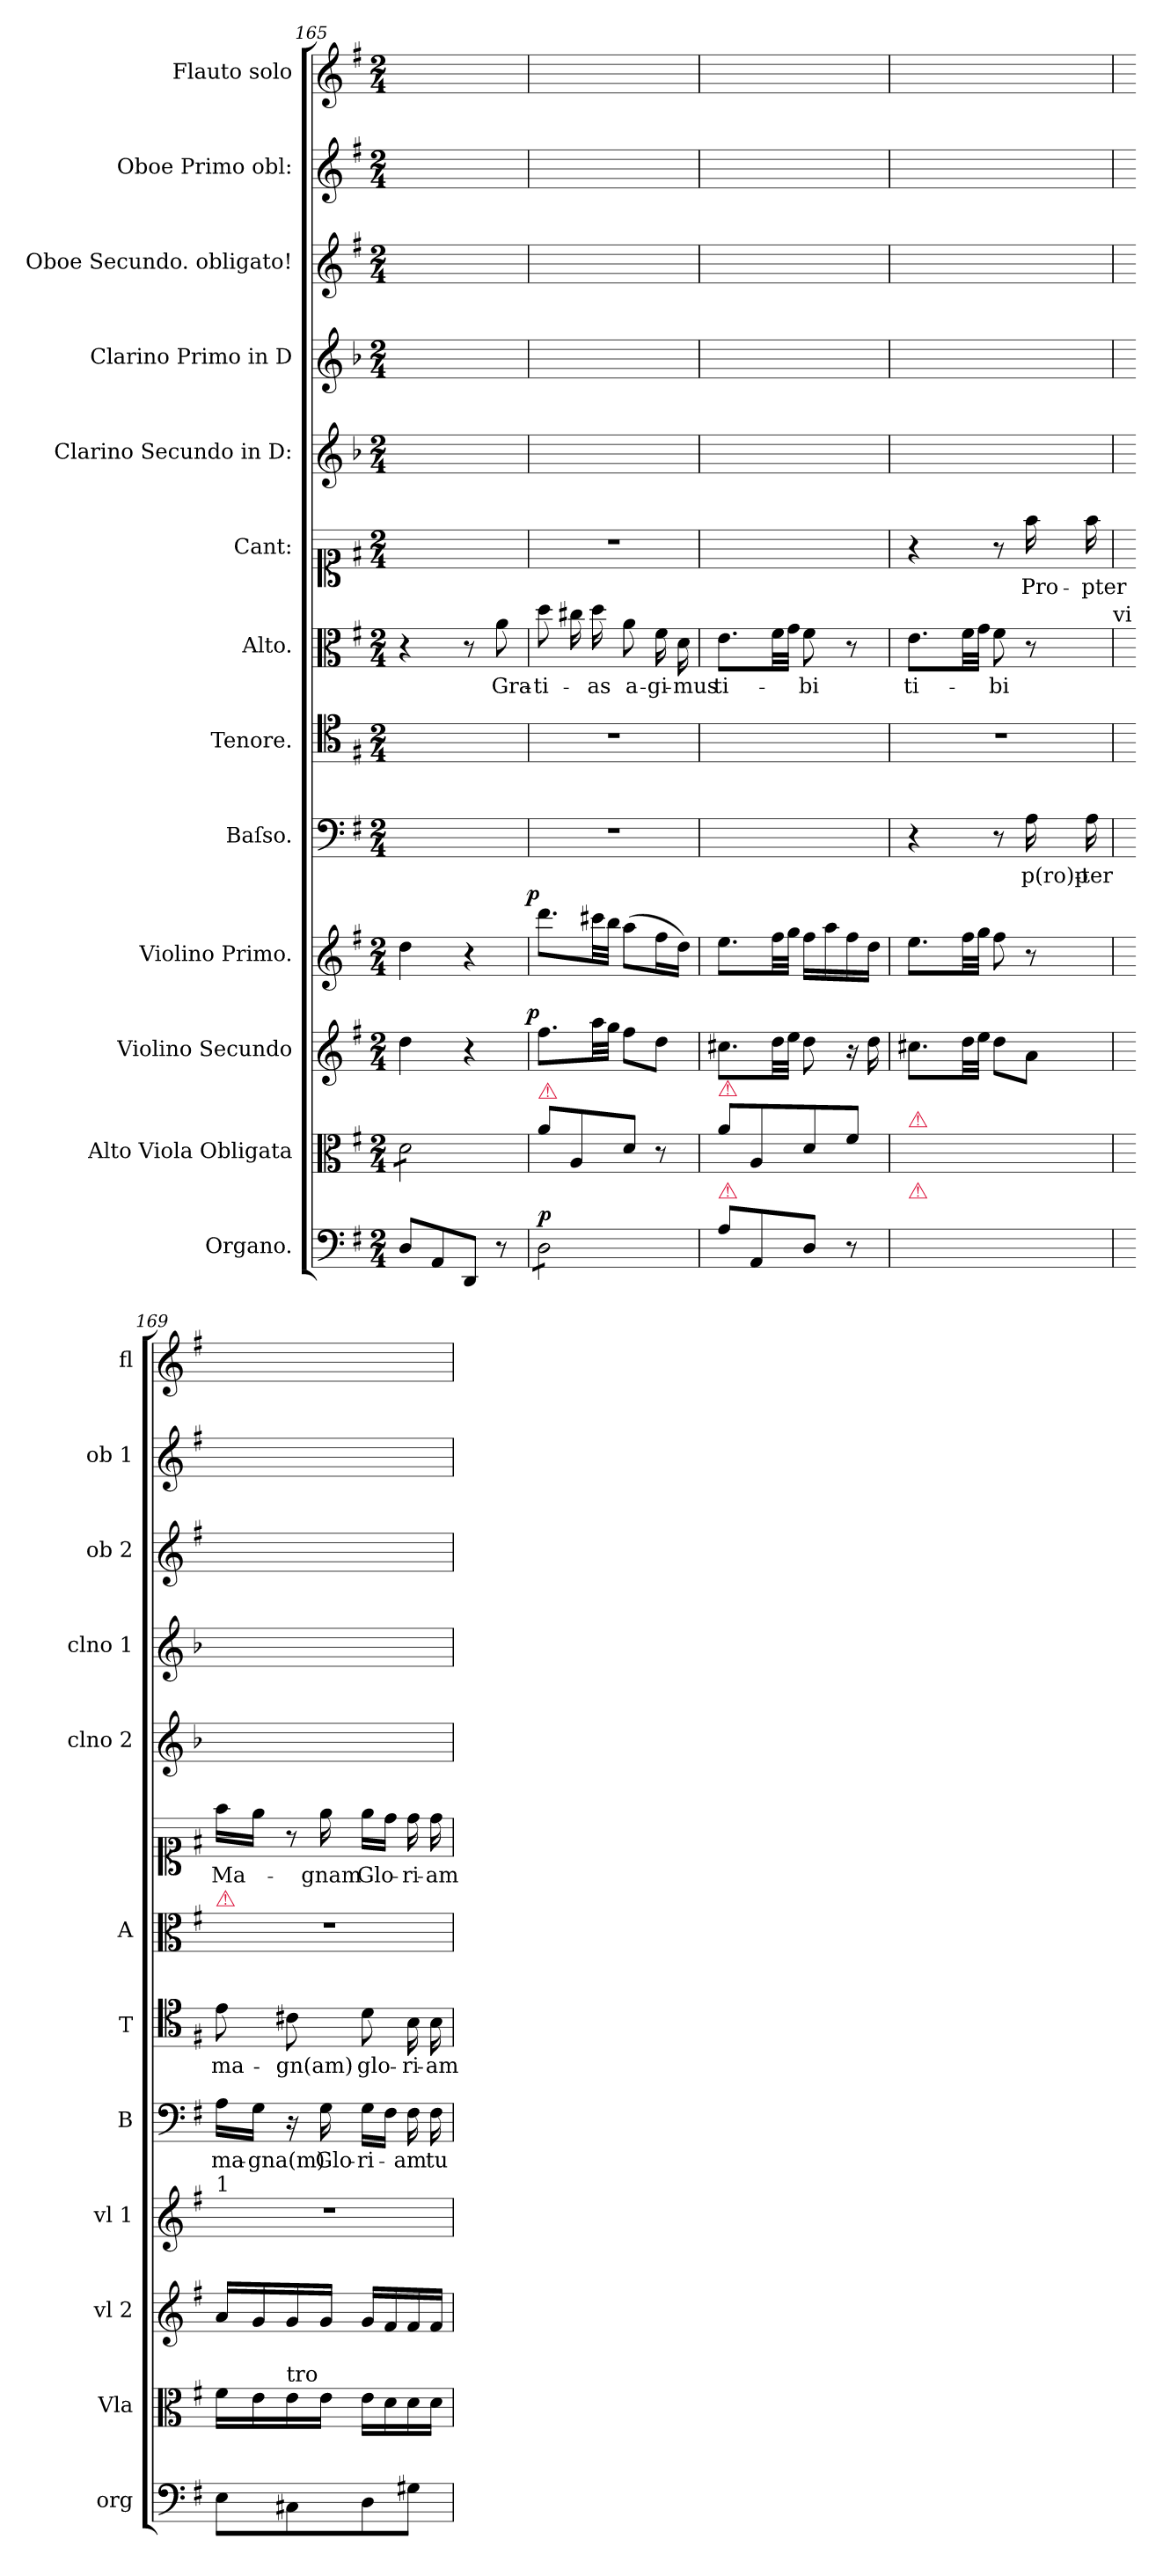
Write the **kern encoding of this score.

**kern	**dynam	**kern	**dynam	**kern	**dynam	**kern	**dynam	**kern	**text	**kern	**text	**kern	**text	**kern	**text	**kern	**kern	**kern	**kern	**kern
*part13	*part13	*part12	*part12	*part11	*part11	*part10	*part10	*part9	*part9	*part8	*part8	*part7	*part7	*part6	*part6	*part5	*part4	*part3	*part2	*part1
*staff13	*staff13	*staff12	*staff12	*staff11	*staff11	*staff10	*staff10	*staff9	*staff9	*staff8	*staff8	*staff7	*staff7	*staff6	*staff6	*staff5	*staff4	*staff3	*staff2	*staff1
*I"Organo.	*	*I"Alto Viola Obligata	*	*I"Violino Secundo	*	*I"Violino Primo.	*	*I"Baſso.	*	*I"Tenore.	*	*I"Alto.	*	*I"Cant:	*	*I"Clarino Secundo in D:	*I"Clarino Primo in D	*I"Oboe Secundo. obligato!	*I"Oboe Primo obl:	*I"Flauto solo
*I'org	*	*I'Vla	*	*I'vl 2	*	*I'vl 1	*	*I'B	*	*I'T	*	*I'A	*	*	*	*I'clno 2	*I'clno 1	*I'ob 2	*I'ob 1	*I'fl
*clefF4	*	*clefC3	*	*clefG2	*	*clefG2	*	*clefF4	*	*clefC4	*	*clefC3	*	*clefC1	*	*clefG2	*clefG2	*clefG2	*clefG2	*clefG2
*	*	*	*	*	*	*	*	*	*	*	*	*	*	*	*	*ITrd-1c-2	*ITrd-1c-2	*	*	*
*k[f#]	*	*k[f#]	*	*k[f#]	*	*k[f#]	*	*k[f#]	*	*k[f#]	*	*k[f#]	*	*k[f#]	*	*k[f#]	*k[f#]	*k[f#]	*k[f#]	*k[f#]
*G:	*	*G:	*	*G:	*	*G:	*	*G:	*	*G:	*	*G:	*	*G:	*	*G:	*G:	*G:	*G:	*G:
*M2/4	*	*M2/4	*	*M2/4	*	*M2/4	*	*M2/4	*	*M2/4	*	*M2/4	*	*M2/4	*	*M2/4	*M2/4	*M2/4	*M2/4	*M2/4
=165	=165	=165	=165	=165	=165	=165	=165	=165	=165	=165	=165	=165	=165	=165	=165	=165	=165	=165	=165	=165
!	!	!	!LO:DY:a	!	!	!	!	!	!	!	!	!	!	!	!	!	!	!	!	!
*	*	*tremolo	*	*	*	*	*	*	*	*	*	*	*	*	*	*	*	*	*	*
8D/L	.	8d\L	for	4dd\	.	4dd\	.	2ryy	.	2ryy	.	4r	.	2ryy	.	2ryy	2ryy	2ryy	2ryy	2ryy
8AA/	.	8d\	.	.	.	.	.	.	.	.	.	.	.	.	.	.	.	.	.	.
8DD/J	.	8d\	.	4r	.	4r	.	.	.	.	.	8r	.	.	.	.	.	.	.	.
8r	.	8d\J	.	.	.	.	.	.	.	.	.	8a\	Gra-	.	.	.	.	.	.	.
*	*	*Xtremolo	*	*	*	*	*	*	*	*	*	*	*	*	*	*	*	*	*	*
=166	=166	=166	=166	=166	=166	=166	=166	=166	=166	=166	=166	=166	=166	=166	=166	=166	=166	=166	=166	=166
!	!	!LO:TX:a:color=crimson:t=⚠	!	!	!	!	!	!	!	!	!	!	!	!	!	!	!	!	!	!
!	!LO:DY:a	!	!	!	!LO:DY:a:rj	!	!LO:DY:a:rj	!LO:N:vis=0	!	!LO:N:vis=0	!	!	!	!LO:N:vis=0	!	!	!	!	!	!
*tremolo	*	*	*	*	*	*	*	*	*	*	*	*	*	*	*	*	*	*	*	*
8D\L	p	8a\L	.	8.ff#\L	p	8.ddd\L	p	2r	.	2r	.	8dd\	-ti-	2r	.	2ryy	2ryy	2ryy	2ryy	2ryy
8D\	.	8A/	.	.	.	.	.	.	.	.	.	16cc#X\	.	.	.	.	.	.	.	.
.	.	.	.	32aa\LL	.	32ccc#X\LL	.	.	.	.	.	16dd\	-as	.	.	.	.	.	.	.
.	.	.	.	32gg\JJJ	.	32bb\JJJ	.	.	.	.	.	.	.	.	.	.	.	.	.	.
8D\	.	8d/J	.	8ff#\L	.	(>8aa\L	.	.	.	.	.	8a\	a-	.	.	.	.	.	.	.
8D\J	.	8r	.	8dd\J	.	16ff#\L	.	.	.	.	.	16f#\	-gi-	.	.	.	.	.	.	.
*Xtremolo	*	*	*	*	*	*	*	*	*	*	*	*	*	*	*	*	*	*	*	*
.	.	.	.	.	.	16dd\JJ)	.	.	.	.	.	16d\	-mus	.	.	.	.	.	.	.
=167	=167	=167	=167	=167	=167	=167	=167	=167	=167	=167	=167	=167	=167	=167	=167	=167	=167	=167	=167	=167
!	!	!LO:TX:a:color=crimson:t=⚠	!	!	!	!	!	!	!	!	!	!	!	!	!	!	!	!	!	!
!LO:TX:a:color=crimson:t=⚠	!	!	!	!	!	!	!	!	!	!	!	!	!	!	!	!	!	!	!	!
8A\L	.	8a\L	.	8.cc#X\L	.	8.ee\L	.	2ryy	.	2ryy	.	8.e\L	ti-	2ryy	.	2ryy	2ryy	2ryy	2ryy	2ryy
8AA/	.	8A/	.	.	.	.	.	.	.	.	.	.	.	.	.	.	.	.	.	.
.	.	.	.	32dd\LL	.	32ff#\LL	.	.	.	.	.	32f#\LL	.	.	.	.	.	.	.	.
.	.	.	.	32ee\JJJ	.	32gg\JJJ	.	.	.	.	.	32g\JJJ	.	.	.	.	.	.	.	.
8D/J	.	8d/	.	8dd\	.	16ff#\LL	.	.	.	.	.	8f#\	-bi	.	.	.	.	.	.	.
.	.	.	.	.	.	16aa\	.	.	.	.	.	.	.	.	.	.	.	.	.	.
8r	.	8f#/J	.	16r	.	16ff#\	.	.	.	.	.	8r	.	.	.	.	.	.	.	.
.	.	.	.	16dd\	.	16dd\JJ	.	.	.	.	.	.	.	.	.	.	.	.	.	.
=168	=168	=168	=168	=168	=168	=168	=168	=168	=168	=168	=168	=168	=168	=168	=168	=168	=168	=168	=168	=168
!	!	!LO:TX:a:color=crimson:t=⚠	!	!	!	!	!	!	!	!	!	!	!	!	!	!	!	!	!	!
!LO:TX:a:color=crimson:t=⚠	!	!	!	!	!	!	!	!	!	!	!	!	!	!	!	!	!	!	!	!
!	!	!	!	!	!	!	!	!	!	!	!	!	!LO:LY:i	!	!	!	!	!	!	!
8A\Lyy	.	2ryy	.	8.cc#X\L	.	8.ee\L	.	4r	.	2r	.	8.e\L	ti-	4r	.	2ryy	2ryy	2ryy	2ryy	2ryy
8AA/yy	.	.	.	.	.	.	.	.	.	.	.	.	.	.	.	.	.	.	.	.
.	.	.	.	32dd\LL	.	32ff#\LL	.	.	.	.	.	32f#\LL	.	.	.	.	.	.	.	.
.	.	.	.	32ee\JJJ	.	32gg\JJJ	.	.	.	.	.	32g\JJJ	.	.	.	.	.	.	.	.
!	!	!	!	!	!	!	!	!	!	!	!	!	!LO:LY:i	!	!	!	!	!	!	!
8D/Jyy	.	.	.	8dd\L	.	8ff#\	.	8r	.	.	.	8f#\	-bi	8r	.	.	.	.	.	.
8ryy	.	.	.	8a\J	.	8r	.	16A\	p(ro)p-	.	.	8r	.	16ff#\	Pro-	.	.	.	.	.
.	.	.	.	.	.	.	.	16A\	-ter	.	.	.	.	16ff#\	-pter	.	.	.	.	.
!	!	!	!	!	!	!	!	!	!	!	!	!LO:TX:a:t=vi	!	!	!	!	!	!	!	!
=169	=169	=169	=169	=169	=169	=169	=169	=169	=169	=169	=169	=169	=169	=169	=169	=169	=169	=169	=169	=169
!	!	!	!	!	!	!	!	!	!	!	!	!LO:TX:a:color=crimson:t=⚠	!	!	!	!	!	!	!	!
!	!	!	!	!	!	!LO:TX:a:t=1	!	!	!	!	!	!	!	!	!	!	!	!	!	!
8E\L	.	16f#\LL	.	16a/LL	.	2r	.	16A\LL	ma-	8e\	ma-	2r	.	16ff#\LL	Ma-	2ryy	2ryy	2ryy	2ryy	2ryy
.	.	16e\	.	16g/	.	.	.	16G\JJ	-gna(m)	.	.	.	.	16ee\JJ	.	.	.	.	.	.
!	!	!LO:TX:a:t=tro	!	!	!	!	!	!	!	!	!	!	!	!	!	!	!	!	!	!
!	!	!	!	!	!	!	!	!	!	!	!	!	!	!LO:N:vis=8	!	!	!	!	!	!
8C#X\	.	16e\	.	16g/	.	.	.	16r	.	8c#X\	-gn(am)	.	.	16r	.	.	.	.	.	.
.	.	16e\JJ	.	16g/JJ	.	.	.	16G\	Glo-	.	.	.	.	16ee\	-gnam	.	.	.	.	.
8D\	.	16e\LL	.	16g/LL	.	.	.	16G\LL	-ri-	8d\	glo-	.	.	16ee\LL	Glo-	.	.	.	.	.
.	.	16d\	.	16f#/	.	.	.	16F#\JJ	.	.	.	.	.	16dd\JJ	.	.	.	.	.	.
8G#X\J	.	16d\	.	16f#/	.	.	.	16F#\	-am	16B\	-ri-	.	.	16dd\	-ri-	.	.	.	.	.
.	.	16d\JJ	.	16f#/JJ	.	.	.	16F#\	tu-	16B\	-am	.	.	16dd\	-am	.	.	.	.	.
=	=	=	=	=	=	=	=	=	=	=	=	=	=	=	=	=	=	=	=	=
*-	*-	*-	*-	*-	*-	*-	*-	*-	*-	*-	*-	*-	*-	*-	*-	*-	*-	*-	*-	*-
